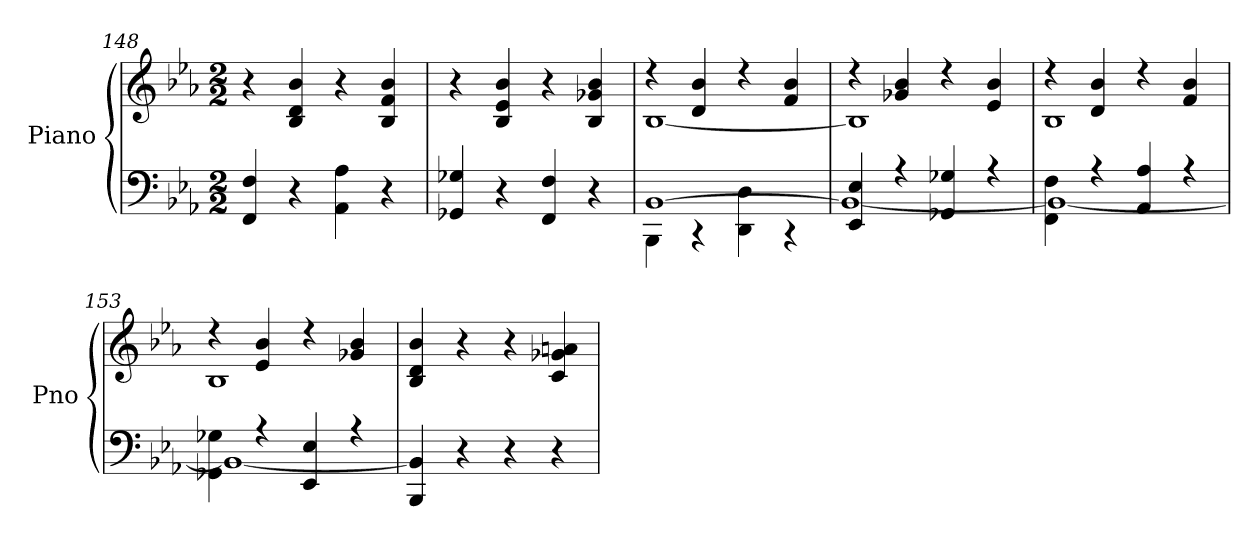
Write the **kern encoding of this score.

**kern	**kern
*part1	*part1
*staff2	*staff1
*I"Piano	*
*I'Pno	*
*clefF4	*clefG2
*k[b-e-a-]	*k[b-e-a-]
*M2/2	*M2/2
=148	=148
4FF/ 4F/	4r
4r	4B-/ 4d/ 4b-/
4AA-\ 4A-\	4r
4r	4B-/ 4f/ 4b-/
!!LO:LB:g=z
=149	=149
4GG-X/ 4G-X/	4r
4r	4B-/ 4e-/ 4b-/
4FF/ 4F/	4r
4r	4B-/ 4g-X/ 4b-/
=150	=150
*^	*^
[1BB-	4BBB-\	4r	[1B-
.	4r	4d/ 4b-/	.
.	4DD\ 4D\	4r	.
.	4r	4f/ 4b-/	.
=151	=151	=151	=151
4EE-/ 4E-/	1BB-_	4r	1B-]
4r	.	4g-X/ 4b-/	.
4GG-X/ 4G-X/	.	4r	.
4r	.	4e-/ 4b-/	.
=152	=152	=152	=152
4FF\ 4F\	1BB-_	4r	1B-
4r	.	4d/ 4b-/	.
4AA-/ 4A-/	.	4r	.
4r	.	4f/ 4b-/	.
!!LO:PB:g=z	!!
=153	=153	=153	=153
4GG-X\ 4G-X\	1BB-_	4r	1B-
4r	.	4e-/ 4b-/	.
4EE-/ 4E-/	.	4r	.
4r	.	4g-X/ 4b-/	.
*v	*v	*	*
*	*v	*v
=154	=154
4BBB-/ 4BB-/]	4B-/ 4d/ 4b-/
4r	4r
4r	4r
4r	4c/ 4g-X/ 4an/
=	=
*-	*-
